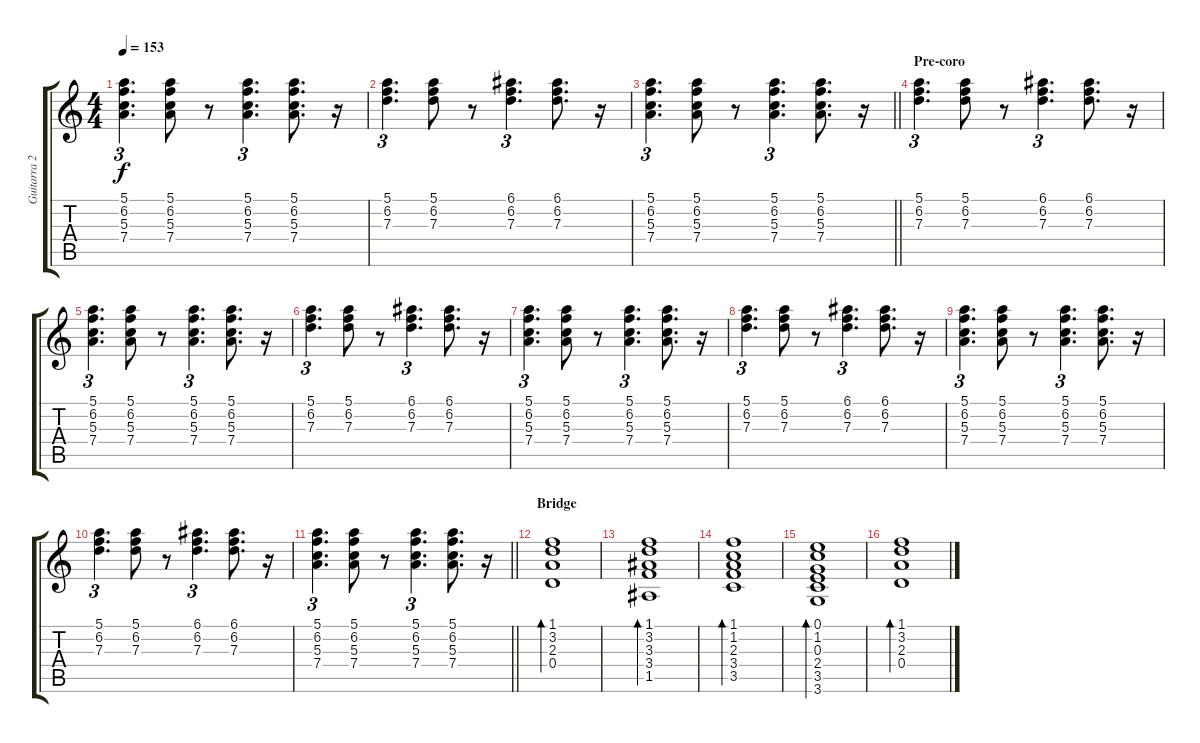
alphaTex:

\track ("Guitarra 2 (Dani Mezquita)" "Guitarra 2") {instrument electricguitarmuted}
\staff {score tabs}
\tuning (E4 B3 G3 D3 A2 E2) {hide}
\ts (4 4)
\tempo 153
\clef g2
\ks c
(5.1 6.2 5.3 7.4).4{d tu (3 2) dy f} (5.1 6.2 5.3 7.4).8 r.8 (5.1 6.2 5.3 7.4).4{d tu (3 2)} (5.1 6.2 5.3 7.4).8{d} r.16 |
(5.1 6.2 7.3).4{d tu (3 2)} (5.1 6.2 7.3).8 r.8 (6.1 6.2 7.3).4{d tu (3 2)} (6.1 6.2 7.3).8{d} r.16 |
\barLineRight lightlight
(5.1 6.2 5.3 7.4).4{d tu (3 2)} (5.1 6.2 5.3 7.4).8 r.8 (5.1 6.2 5.3 7.4).4{d tu (3 2)} (5.1 6.2 5.3 7.4).8{d} r.16 |
\section ("" "Pre-coro")
(5.1 6.2 7.3).4{d tu (3 2)} (5.1 6.2 7.3).8 r.8 (6.1 6.2 7.3).4{d tu (3 2)} (6.1 6.2 7.3).8{d} r.16 |
(5.1 6.2 5.3 7.4).4{d tu (3 2)} (5.1 6.2 5.3 7.4).8 r.8 (5.1 6.2 5.3 7.4).4{d tu (3 2)} (5.1 6.2 5.3 7.4).8{d} r.16 |
(5.1 6.2 7.3).4{d tu (3 2)} (5.1 6.2 7.3).8 r.8 (6.1 6.2 7.3).4{d tu (3 2)} (6.1 6.2 7.3).8{d} r.16 |
(5.1 6.2 5.3 7.4).4{d tu (3 2)} (5.1 6.2 5.3 7.4).8 r.8 (5.1 6.2 5.3 7.4).4{d tu (3 2)} (5.1 6.2 5.3 7.4).8{d} r.16 |
(5.1 6.2 7.3).4{d tu (3 2)} (5.1 6.2 7.3).8 r.8 (6.1 6.2 7.3).4{d tu (3 2)} (6.1 6.2 7.3).8{d} r.16 |
(5.1 6.2 5.3 7.4).4{d tu (3 2)} (5.1 6.2 5.3 7.4).8 r.8 (5.1 6.2 5.3 7.4).4{d tu (3 2)} (5.1 6.2 5.3 7.4).8{d} r.16 |
(5.1 6.2 7.3).4{d tu (3 2)} (5.1 6.2 7.3).8 r.8 (6.1 6.2 7.3).4{d tu (3 2)} (6.1 6.2 7.3).8{d} r.16 |
\barLineRight lightlight
(5.1 6.2 5.3 7.4).4{d tu (3 2)} (5.1 6.2 5.3 7.4).8 r.8 (5.1 6.2 5.3 7.4).4{d tu (3 2)} (5.1 6.2 5.3 7.4).8{d} r.16 |
\section ("" "Bridge")
(1.1 3.2 2.3 0.4).1{bd 60} |
(1.1 3.2 3.3 3.4 1.5).1{bd 60} |
(1.1 1.2 2.3 3.4 3.5).1{bd 60} |
(0.1 1.2 0.3 2.4 3.5 3.6).1{bd 60} |
(1.1 3.2 2.3 0.4).1{bd 60}
